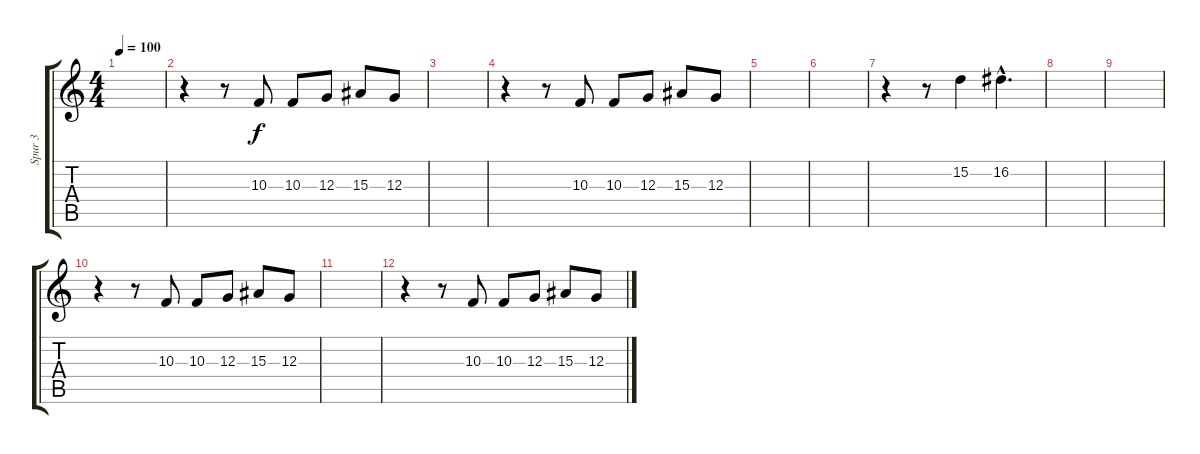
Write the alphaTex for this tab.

\track ("Spur 3" "Spur 3") {instrument drawbarorgan}
\staff {score tabs}
\tuning (E4 B3 G3 D3 A2 E2) {hide}
\ts (4 4)
\tempo 100
\clef g2
\ks c
|
r.4 r.8 10.3.8 10.3.8 12.3.8 15.3.8 12.3.8 |
|
r.4 r.8 10.3.8 10.3.8 12.3.8 15.3.8 12.3.8 |
|
|
r.4 r.8 15.2.4 16.2{hac}.4{d} |
|
|
r.4 r.8 10.3.8 10.3.8 12.3.8 15.3.8 12.3.8 |
|
r.4 r.8 10.3.8 10.3.8 12.3.8 15.3.8 12.3.8
